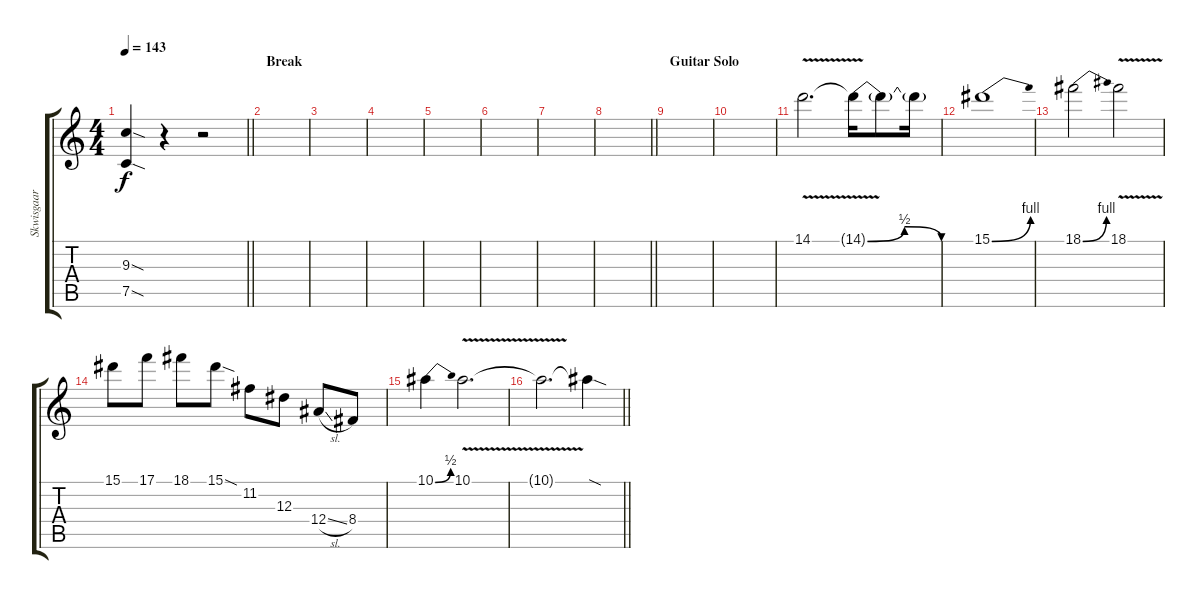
\track ("Skwisgaar Skwigelf (Harmony Guitar)" "Skwisgaar ") {instrument distortionguitar}
\staff {score tabs}
\tuning (C4 G3 Eb3 Bb2 F2 C2) {hide}
\ts (4 4)
\tempo 143
\clef g2
\barLineRight lightlight
\ks c
(9.3{sod} 7.5{sod}).4{dy f} r.4 r.2 |
\section ("" "Break")
|
|
|
|
|
|
\barLineRight lightlight
|
\section ("" "Guitar Solo")
|
|
14.1{v}.2{d} 14.1{be (bendrelease 0 0 30 2 30 2 60 0) t}.16 14.1{t}.8 14.1{t}.16 |
15.1{be (bend 0 0 60 4)}.1 |
18.1{be (bend 0 0 60 4)}.2 18.1{v}.2 |
15.1.8 17.1.8 18.1.8 15.1{sod}.8 11.2.8 12.3.8 12.4{sl}.8 8.4.8 |
10.1{be (bend 0 0 60 2)}.4 10.1{v}.2{d} |
\barLineRight lightlight
10.1{t}.2{d} 10.1{sod t}.4
